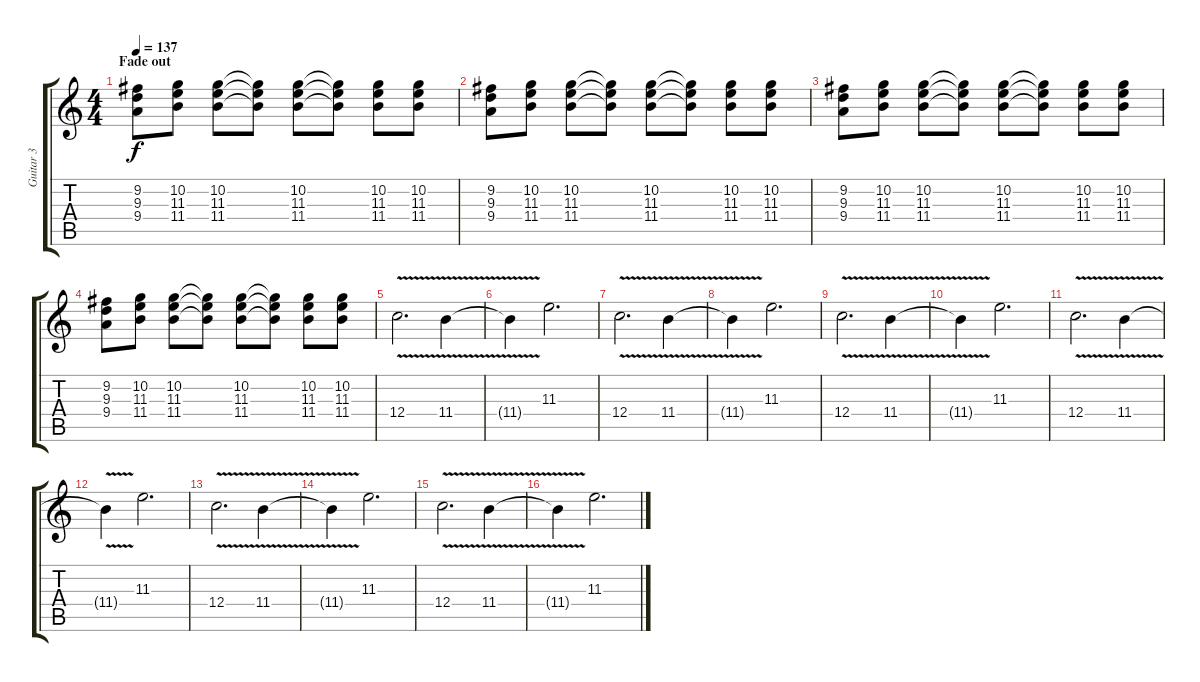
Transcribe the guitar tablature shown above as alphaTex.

\track ("Guitar 3" "Guitar 3") {instrument distortionguitar}
\staff {score tabs}
\tuning (D4 A3 F3 C3 G2 D2) {hide}
\ts (4 4)
\section ("" "Fade out")
\tempo 137
\clef g2
\ks c
(9.2 9.3 9.4).8{dy f} (10.2 11.3 11.4).8 (10.2 11.3 11.4).8 (10.2{t} 11.3{t} 11.4{t}).8 (10.2 11.3 11.4).8 (10.2{t} 11.3{t} 11.4{t}).8 (10.2 11.3 11.4).8 (10.2 11.3 11.4).8 |
(9.2 9.3 9.4).8 (10.2 11.3 11.4).8 (10.2 11.3 11.4).8 (10.2{t} 11.3{t} 11.4{t}).8 (10.2 11.3 11.4).8 (10.2{t} 11.3{t} 11.4{t}).8 (10.2 11.3 11.4).8 (10.2 11.3 11.4).8 |
(9.2 9.3 9.4).8 (10.2 11.3 11.4).8 (10.2 11.3 11.4).8 (10.2{t} 11.3{t} 11.4{t}).8 (10.2 11.3 11.4).8 (10.2{t} 11.3{t} 11.4{t}).8 (10.2 11.3 11.4).8 (10.2 11.3 11.4).8 |
(9.2 9.3 9.4).8 (10.2 11.3 11.4).8 (10.2 11.3 11.4).8 (10.2{t} 11.3{t} 11.4{t}).8 (10.2 11.3 11.4).8 (10.2{t} 11.3{t} 11.4{t}).8 (10.2 11.3 11.4).8 (10.2 11.3 11.4).8 |
12.4{v}.2{d} 11.4{v}.4 |
11.4{t}.4 11.3.2{d} |
12.4{v}.2{d} 11.4{v}.4 |
11.4{t}.4 11.3.2{d} |
12.4{v}.2{d} 11.4{v}.4 |
11.4{t}.4 11.3.2{d} |
12.4{v}.2{d} 11.4{v}.4 |
11.4{t}.4 11.3.2{d} |
12.4{v}.2{d} 11.4{v}.4 |
11.4{t}.4 11.3.2{d} |
12.4{v}.2{d} 11.4{v}.4 |
11.4{t}.4 11.3.2{d}
